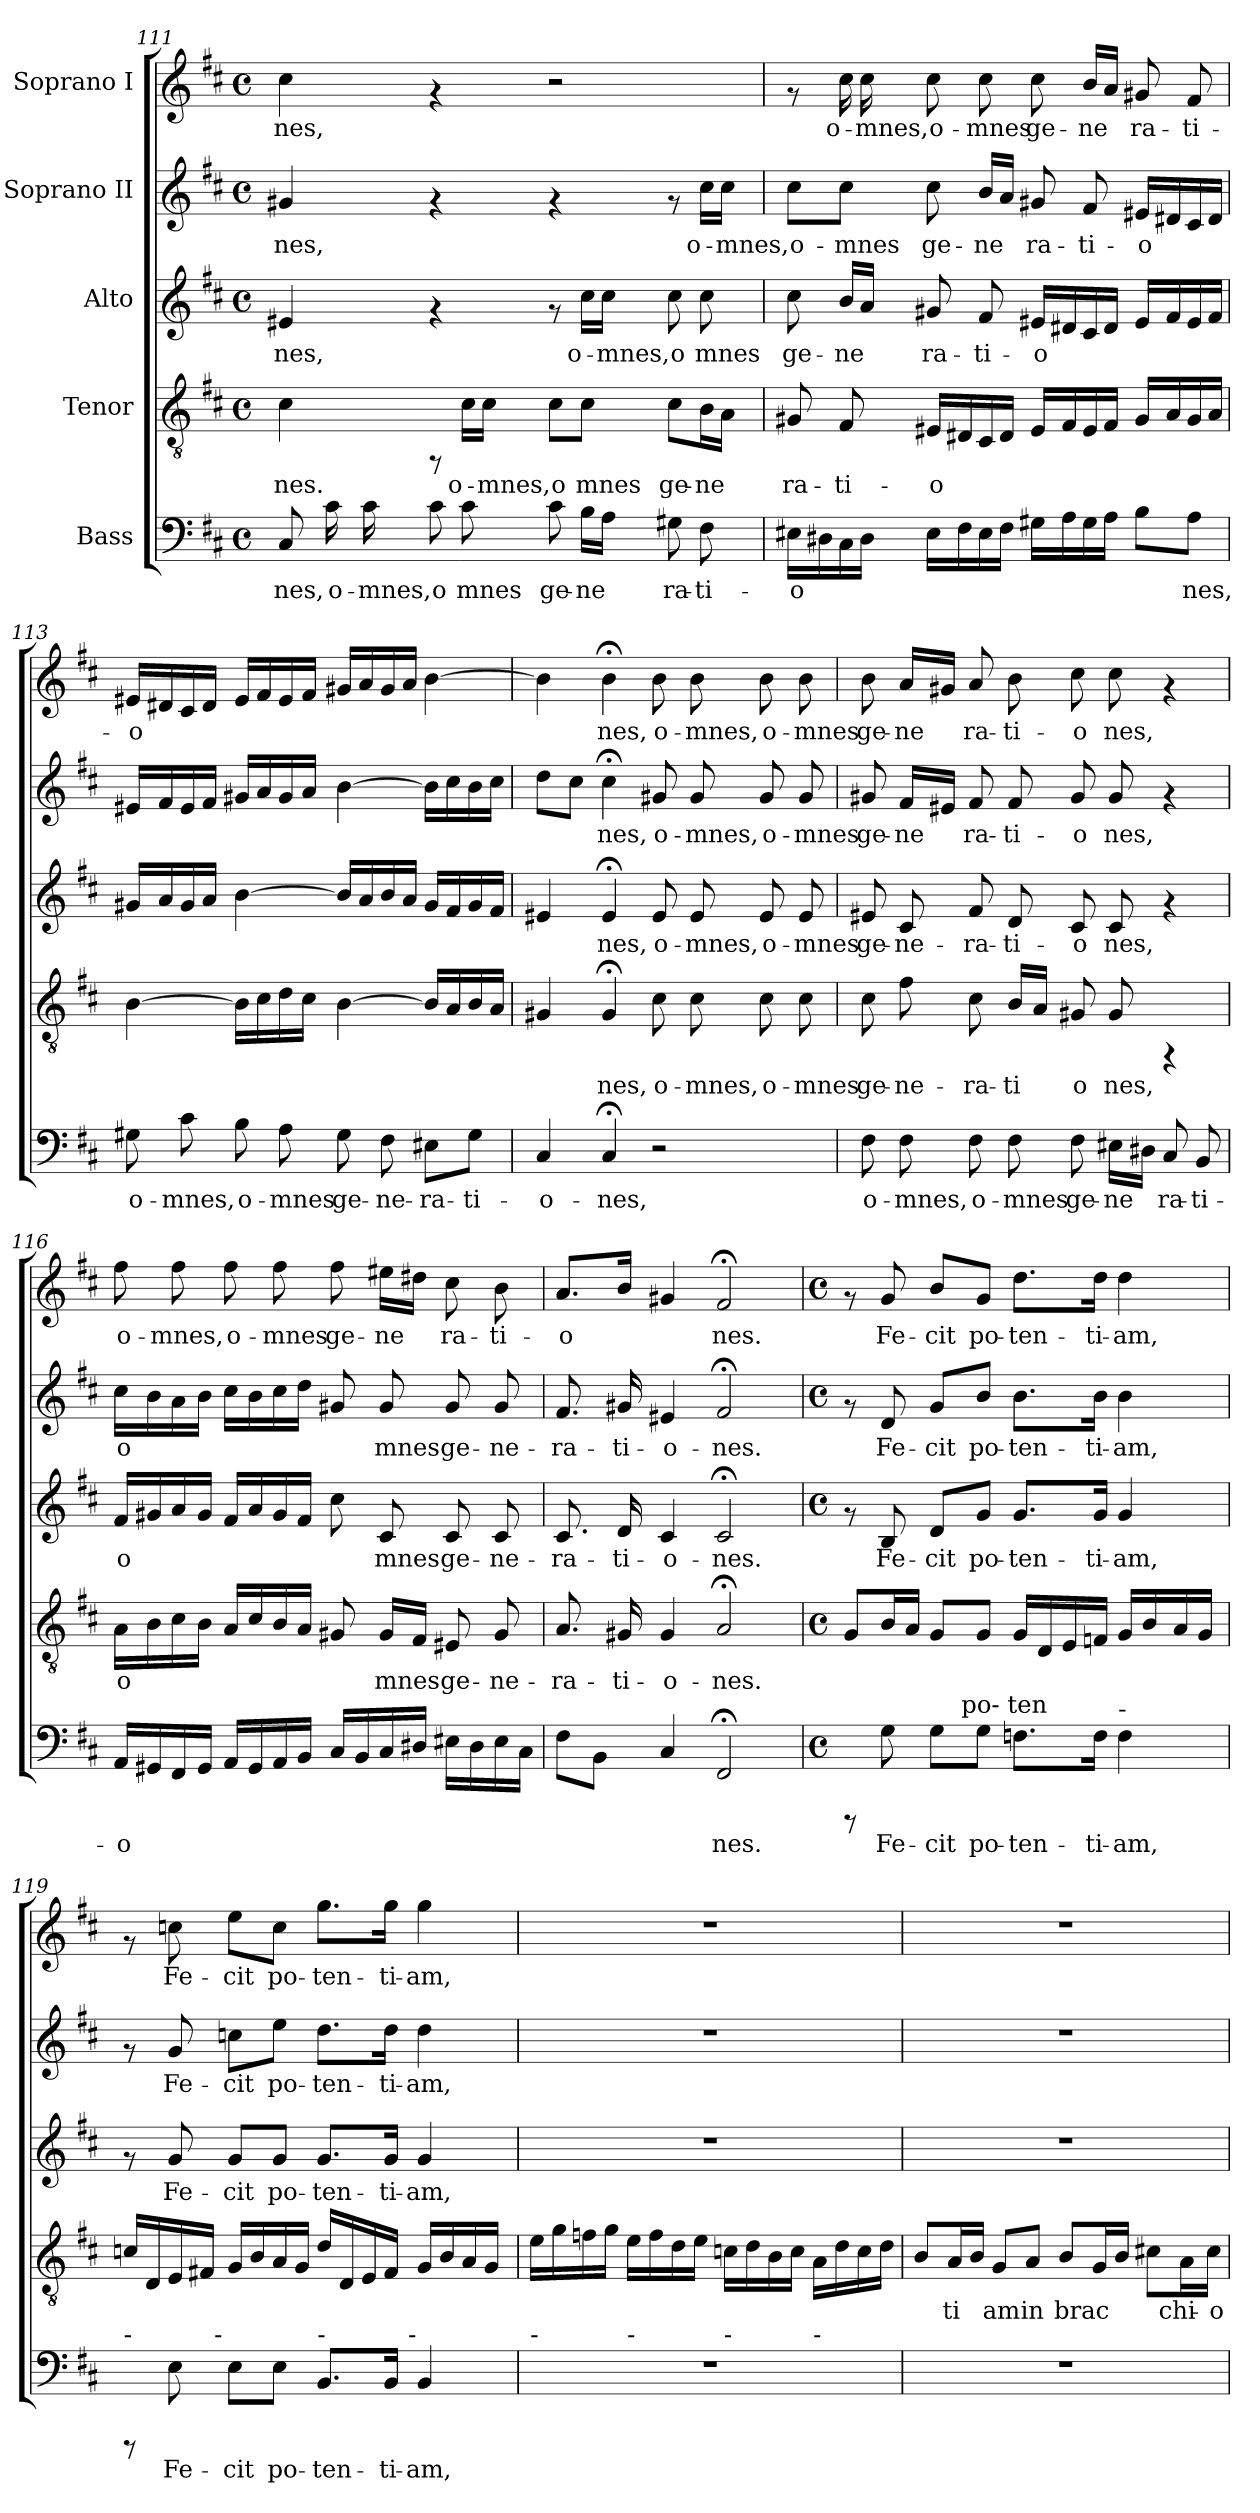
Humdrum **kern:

**kern	**text	**kern	**text	**kern	**text	**kern	**text	**kern	**text
*part5	*part5	*part4	*part4	*part3	*part3	*part2	*part2	*part1	*part1
*staff5	*staff5	*staff4	*staff4	*staff3	*staff3	*staff2	*staff2	*staff1	*staff1
*I"Bass	*	*I"Tenor	*	*I"Alto	*	*I"Soprano II	*	*I"Soprano I	*
!!LO:PB:g=z
*clefF4	*	*clefGv2	*	*clefG2	*	*clefG2	*	*clefG2	*
*k[f#c#]	*	*k[f#c#]	*	*k[f#c#]	*	*k[f#c#]	*	*k[f#c#]	*
*D:	*	*D:	*	*D:	*	*D:	*	*D:	*
*M4/4	*	*M4/4	*	*M4/4	*	*M4/4	*	*M4/4	*
*met(c)	*	*met(c)	*	*met(c)	*	*met(c)	*	*met(c)	*
=111	=111	=111	=111	=111	=111	=111	=111	=111	=111
!	!LO:LY:b	!	!LO:LY:b	!	!LO:LY:b	!	!LO:LY:b	!	!LO:LY:b
8C#/	-nes,	4c#\	-nes.	4e#X/	-nes,	4g#X/	-nes,	4cc#\	-nes,
!	!LO:LY:b	!	!	!	!	!	!	!	!
16c#\	o-	.	.	.	.	.	.	.	.
!	!LO:LY:b	!	!	!	!	!	!	!	!
16c#\	-mnes,	.	.	.	.	.	.	.	.
!	!LO:LY:b	!	!	!	!	!	!	!	!
8c#\	o	8rFF	.	4rf	.	4rf	.	4rf	.
!	!LO:LY:b	!	!LO:LY:b	!	!	!	!	!	!
8c#\	mnes	16c#\L	o-	.	.	.	.	.	.
!	!	!	!LO:LY:b	!	!	!	!	!	!
.	.	16c#\J	-mnes,	.	.	.	.	.	.
!	!LO:LY:b	!	!LO:LY:b	!	!	!	!	!	!
8c#\	ge-	8c#\L	o	8rf	.	4rf	.	2r	.
!	!LO:LY:b	!	!LO:LY:b	!	!LO:LY:b	!	!	!	!
16B\L	-ne-	8c#\J	mnes	16cc#\L	o-	.	.	.	.
!	!LO:LY:b	!	!	!	!LO:LY:b	!	!	!	!
16A\J	--	.	.	16cc#\J	-mnes,	.	.	.	.
!	!LO:LY:b	!	!LO:LY:b	!	!LO:LY:b	!	!	!	!
8G#X\	-ra-	8c#\L	ge-	8cc#\	o	8rf	.	.	.
!	!LO:LY:b	!	!LO:LY:b	!	!LO:LY:b	!	!LO:LY:b	!	!
8F#\	-ti-	16B\	-ne-	8cc#\	mnes	16cc#\L	o-	.	.
!	!	!	!LO:LY:b	!	!	!	!LO:LY:b	!	!
.	.	16A\J	--	.	.	16cc#\J	-mnes,	.	.
=112	=112	=112	=112	=112	=112	=112	=112	=112	=112
!	!LO:LY:b	!	!LO:LY:b	!	!LO:LY:b	!	!LO:LY:b	!	!
16E#X\L	-o-	8G#X/	-ra-	8cc#\	ge-	8cc#\L	o-	8rf	.
!	!LO:LY:b	!	!	!	!	!	!	!	!
16D#X\	--	.	.	.	.	.	.	.	.
!	!LO:LY:b	!	!LO:LY:b	!	!LO:LY:b	!	!LO:LY:b	!	!LO:LY:b
16C#\	--	8F#/	-ti-	16b/L	-ne-	8cc#\J	-mnes	16cc#\	o-
!	!LO:LY:b	!	!	!	!LO:LY:b	!	!	!	!LO:LY:b
16D#\J	--	.	.	16a/J	--	.	.	16cc#\	-mnes,
!	!LO:LY:b	!	!LO:LY:b	!	!LO:LY:b	!	!LO:LY:b	!	!LO:LY:b
16E#\L	--	16E#X/L	-o-	8g#X/	-ra-	8cc#\	ge-	8cc#\	o-
!	!LO:LY:b	!	!LO:LY:b	!	!	!	!	!	!
16F#\	--	16D#X/	--	.	.	.	.	.	.
!	!LO:LY:b	!	!LO:LY:b	!	!LO:LY:b	!	!LO:LY:b	!	!LO:LY:b
16E#\	--	16C#/	--	8f#/	-ti-	16b/L	-ne-	8cc#\	-mnes
!	!LO:LY:b	!	!LO:LY:b	!	!	!	!LO:LY:b	!	!
16F#\J	--	16D#/J	--	.	.	16a/J	--	.	.
!	!LO:LY:b	!	!LO:LY:b	!	!LO:LY:b	!	!LO:LY:b	!	!LO:LY:b
16G#X\L	--	16E#/L	--	16e#X/L	-o-	8g#X/	-ra-	8cc#\	ge-
!	!LO:LY:b	!	!LO:LY:b	!	!LO:LY:b	!	!	!	!
16A\	--	16F#/	--	16d#X/	--	.	.	.	.
!	!LO:LY:b	!	!LO:LY:b	!	!LO:LY:b	!	!LO:LY:b	!	!LO:LY:b
16G#\	--	16E#/	--	16c#/	--	8f#/	-ti-	16b/L	-ne-
!	!LO:LY:b	!	!LO:LY:b	!	!LO:LY:b	!	!	!	!LO:LY:b
16A\J	--	16F#/J	--	16d#/J	--	.	.	16a/J	--
!	!LO:LY:b	!	!LO:LY:b	!	!LO:LY:b	!	!LO:LY:b	!	!LO:LY:b
8B\L	--	16G#/L	--	16e#/L	--	16e#X/L	-o-	8g#X/	-ra-
!	!	!	!LO:LY:b	!	!LO:LY:b	!	!LO:LY:b	!	!
.	.	16A/	--	16f#/	--	16d#X/	--	.	.
!	!LO:LY:b	!	!LO:LY:b	!	!LO:LY:b	!	!LO:LY:b	!	!LO:LY:b
8A\J	-nes,	16G#/	--	16e#/	--	16c#/	--	8f#/	-ti-
!	!	!	!LO:LY:b	!	!LO:LY:b	!	!LO:LY:b	!	!
.	.	16A/J	--	16f#/J	--	16d#/J	--	.	.
!!LO:PB:g=z
=113	=113	=113	=113	=113	=113	=113	=113	=113	=113
!	!LO:LY:b	!	!LO:LY:b	!	!LO:LY:b	!	!LO:LY:b	!	!LO:LY:b
8G#X\	o-	[>4B\	--	16g#X/L	--	16e#X/L	--	16e#X/L	-o-
!	!	!	!	!	!LO:LY:b	!	!LO:LY:b	!	!LO:LY:b
.	.	.	.	16a/	--	16f#/	--	16d#X/	--
!	!LO:LY:b	!	!	!	!LO:LY:b	!	!LO:LY:b	!	!LO:LY:b
8c#\	-mnes,	.	.	16g#/	--	16e#/	--	16c#/	--
!	!	!	!	!	!LO:LY:b	!	!LO:LY:b	!	!LO:LY:b
.	.	.	.	16a/J	--	16f#/J	--	16d#/J	--
!	!LO:LY:b	!	!LO:LY:b	!	!LO:LY:b	!	!LO:LY:b	!	!LO:LY:b
8B\	o-	16B\L]	--	[>4b\	--	16g#X/L	--	16e#/L	--
!	!	!	!LO:LY:b	!	!	!	!LO:LY:b	!	!LO:LY:b
.	.	16c#\	--	.	.	16a/	--	16f#/	--
!	!LO:LY:b	!	!LO:LY:b	!	!	!	!LO:LY:b	!	!LO:LY:b
8A\	-mnes	16d\	--	.	.	16g#/	--	16e#/	--
!	!	!	!LO:LY:b	!	!	!	!LO:LY:b	!	!LO:LY:b
.	.	16c#\J	--	.	.	16a/J	--	16f#/J	--
!	!LO:LY:b	!	!LO:LY:b	!	!LO:LY:b	!	!LO:LY:b	!	!LO:LY:b
8G#\	ge-	[>4B\	--	16b/L]	--	[>4b\	--	16g#X/L	--
!	!	!	!	!	!LO:LY:b	!	!	!	!LO:LY:b
.	.	.	.	16a/	--	.	.	16a/	--
!	!LO:LY:b	!	!	!	!LO:LY:b	!	!	!	!LO:LY:b
8F#\	-ne-	.	.	16b/	--	.	.	16g#/	--
!	!	!	!	!	!LO:LY:b	!	!	!	!LO:LY:b
.	.	.	.	16a/J	--	.	.	16a/J	--
!	!LO:LY:b	!	!LO:LY:b	!	!LO:LY:b	!	!LO:LY:b	!	!LO:LY:b
8E#X\L	-ra-	16B/L]	--	16g#/L	--	16b\L]	--	[>4b\	--
!	!	!	!LO:LY:b	!	!LO:LY:b	!	!LO:LY:b	!	!
.	.	16A/	--	16f#/	--	16cc#\	--	.	.
!	!LO:LY:b	!	!LO:LY:b	!	!LO:LY:b	!	!LO:LY:b	!	!
8G#\J	-ti-	16B/	--	16g#/	--	16b\	--	.	.
!	!	!	!LO:LY:b	!	!LO:LY:b	!	!LO:LY:b	!	!
.	.	16A/J	--	16f#/J	--	16cc#\J	--	.	.
=114	=114	=114	=114	=114	=114	=114	=114	=114	=114
!	!LO:LY:b	!	!LO:LY:b	!	!LO:LY:b	!	!LO:LY:b	!	!LO:LY:b
4C#/	-o-	4G#X/	--	4e#X/	--	8dd\L	--	4b\]	--
!	!	!	!	!	!	!	!LO:LY:b	!	!
.	.	.	.	.	.	8cc#\J	--	.	.
!	!LO:LY:b	!	!LO:LY:b	!	!LO:LY:b	!	!LO:LY:b	!	!LO:LY:b
4C#;</	-nes,	4G#;</	-nes,	4e#;</	-nes,	4cc#;<\	-nes,	4b;<\	-nes,
!	!	!	!LO:LY:b	!	!LO:LY:b	!	!LO:LY:b	!	!LO:LY:b
2r	.	8c#\	o-	8e#/	o-	8g#X/	o-	8b\	o-
!	!	!	!LO:LY:b	!	!LO:LY:b	!	!LO:LY:b	!	!LO:LY:b
.	.	8c#\	-mnes,	8e#/	-mnes,	8g#/	-mnes,	8b\	-mnes,
!	!	!	!LO:LY:b	!	!LO:LY:b	!	!LO:LY:b	!	!LO:LY:b
.	.	8c#\	o-	8e#/	o-	8g#/	o-	8b\	o-
!	!	!	!LO:LY:b	!	!LO:LY:b	!	!LO:LY:b	!	!LO:LY:b
.	.	8c#\	-mnes	8e#/	-mnes	8g#/	-mnes	8b\	-mnes
!!LO:PB:g=z
=115	=115	=115	=115	=115	=115	=115	=115	=115	=115
!	!LO:LY:b	!	!LO:LY:b	!	!LO:LY:b	!	!LO:LY:b	!	!LO:LY:b
8F#\	o-	8c#\	ge-	8e#X/	ge-	8g#X/	ge-	8b\	ge-
!	!LO:LY:b	!	!LO:LY:b	!	!LO:LY:b	!	!LO:LY:b	!	!LO:LY:b
8F#\	-mnes,	8f#\	-ne-	8c#/	-ne-	16f#/L	-ne-	16a/L	-ne-
!	!	!	!	!	!	!	!LO:LY:b	!	!LO:LY:b
.	.	.	.	.	.	16e#X/J	--	16g#X/J	--
!	!LO:LY:b	!	!LO:LY:b	!	!LO:LY:b	!	!LO:LY:b	!	!LO:LY:b
8F#\	o-	8c#\	-ra-	8f#/	-ra-	8f#/	-ra-	8a/	-ra-
!	!LO:LY:b	!	!LO:LY:b	!	!LO:LY:b	!	!LO:LY:b	!	!LO:LY:b
8F#\	-mnes	16B/L	-ti-	8d/	-ti-	8f#/	-ti-	8b\	-ti-
!	!	!	!LO:LY:b	!	!	!	!	!	!
.	.	16A/J	--	.	.	.	.	.	.
!	!LO:LY:b	!	!LO:LY:b	!	!LO:LY:b	!	!LO:LY:b	!	!LO:LY:b
8F#\	ge-	8G#X/	-o	8c#/	-o	8g#/	-o	8cc#\	-o
!	!LO:LY:b	!	!LO:LY:b	!	!LO:LY:b	!	!LO:LY:b	!	!LO:LY:b
16E#X\L	-ne-	8G#/	nes,	8c#/	nes,	8g#/	nes,	8cc#\	nes,
!	!LO:LY:b	!	!	!	!	!	!	!	!
16D#X\J	--	.	.	.	.	.	.	.	.
!	!LO:LY:b	!	!	!	!	!	!	!	!
8C#/	-ra-	4rFF	.	4rf	.	4rf	.	4rf	.
!	!LO:LY:b	!	!	!	!	!	!	!	!
8BB/	-ti-	.	.	.	.	.	.	.	.
=116	=116	=116	=116	=116	=116	=116	=116	=116	=116
!	!LO:LY:b	!	!LO:LY:b	!	!LO:LY:b	!	!LO:LY:b	!	!LO:LY:b
16AA/L	-o-	16A\L	o-	16f#/L	o-	16cc#\L	o-	8ff#\	o-
!	!LO:LY:b	!	!LO:LY:b	!	!LO:LY:b	!	!LO:LY:b	!	!
16GG#X/	--	16B\	--	16g#X/	--	16b\	--	.	.
!	!LO:LY:b	!	!LO:LY:b	!	!LO:LY:b	!	!LO:LY:b	!	!LO:LY:b
16FF#/	--	16c#\	--	16a/	--	16a\	--	8ff#\	-mnes,
!	!LO:LY:b	!	!LO:LY:b	!	!LO:LY:b	!	!LO:LY:b	!	!
16GG#/J	--	16B\J	--	16g#/J	--	16b\J	--	.	.
!	!LO:LY:b	!	!LO:LY:b	!	!LO:LY:b	!	!LO:LY:b	!	!LO:LY:b
16AA/L	--	16A/L	--	16f#/L	--	16cc#\L	--	8ff#\	o-
!	!LO:LY:b	!	!LO:LY:b	!	!LO:LY:b	!	!LO:LY:b	!	!
16GG#/	--	16c#/	--	16a/	--	16b\	--	.	.
!	!LO:LY:b	!	!LO:LY:b	!	!LO:LY:b	!	!LO:LY:b	!	!LO:LY:b
16AA/	--	16B/	--	16g#/	--	16cc#\	--	8ff#\	-mnes
!	!LO:LY:b	!	!LO:LY:b	!	!LO:LY:b	!	!LO:LY:b	!	!
16BB/J	--	16A/J	--	16f#/J	--	16dd\J	--	.	.
!	!LO:LY:b	!	!LO:LY:b	!	!LO:LY:b	!	!LO:LY:b	!	!LO:LY:b
16C#/L	--	8G#X/	--	8cc#\	--	8g#X/	--	8ff#\	ge-
!	!LO:LY:b	!	!	!	!	!	!	!	!
16BB/	--	.	.	.	.	.	.	.	.
!	!LO:LY:b	!	!LO:LY:b	!	!LO:LY:b	!	!LO:LY:b	!	!LO:LY:b
16C#/	--	16G#/L	-mnes	8c#/	-mnes	8g#/	-mnes	16ee#X\L	-ne-
!	!LO:LY:b	!	!LO:LY:b	!	!	!	!	!	!LO:LY:b
16D#X/J	--	16F#/J	.	.	.	.	.	16dd#X\J	--
!	!LO:LY:b	!	!LO:LY:b	!	!LO:LY:b	!	!LO:LY:b	!	!LO:LY:b
16E#X\L	--	8E#X/	ge-	8c#/	ge-	8g#/	ge-	8cc#\	-ra-
!	!LO:LY:b	!	!	!	!	!	!	!	!
16D#\	--	.	.	.	.	.	.	.	.
!	!LO:LY:b	!	!LO:LY:b	!	!LO:LY:b	!	!LO:LY:b	!	!LO:LY:b
16E#\	--	8G#/	-ne-	8c#/	-ne-	8g#/	-ne-	8b\	-ti-
!	!LO:LY:b	!	!	!	!	!	!	!	!
16C#\J	--	.	.	.	.	.	.	.	.
=117	=117	=117	=117	=117	=117	=117	=117	=117	=117
!	!LO:LY:b	!	!LO:LY:b	!	!LO:LY:b	!	!LO:LY:b	!	!LO:LY:b
8F#\L	--	8.A/	-ra-	8.c#/	-ra-	8.f#/	-ra-	8.a/L	-o-
!	!LO:LY:b	!	!	!	!	!	!	!	!
8BB\J	--	.	.	.	.	.	.	.	.
!	!	!	!LO:LY:b	!	!LO:LY:b	!	!LO:LY:b	!	!LO:LY:b
.	.	16G#X/	-ti-	16d/	-ti-	16g#X/	-ti-	16b/J	--
!	!LO:LY:b	!	!LO:LY:b	!	!LO:LY:b	!	!LO:LY:b	!	!LO:LY:b
4C#/	--	4G#/	-o-	4c#/	-o-	4e#X/	-o-	4g#X/	--
!	!LO:LY:b	!	!LO:LY:b	!	!LO:LY:b	!	!LO:LY:b	!	!LO:LY:b
2FF#;</	-nes.	2A;</	-nes.	2c#;</	-nes.	2f#;</	-nes.	2f#;</	-nes.
!!LO:PB:g=z
=118!	=118!	=118!	=118!	=118!	=118!	=118!	=118!	=118!	=118!
*M4/4	*	*M4/4	*	*M4/4	*	*M4/4	*	*M4/4	*
*met(c)	*	*met(c)	*	*met(c)	*	*met(c)	*	*met(c)	*
!LO:TX:a:t=Fe cit	!	!	!	!	!	!	!	!	!
!	!	!	!LO:LY:b	!	!	!	!	!	!
*^	*	*	*	*	*	*	*	*	*
8rCCC	4ryy	.	8G/L	.	8rf	.	8rf	.	8rf	.
!	!	!LO:LY:b	!	!LO:LY:b	!	!LO:LY:b	!	!LO:LY:b	!	!LO:LY:b
8G\	.	Fe-	16B/	.	8B/	Fe-	8d/	Fe-	8g/	Fe-
!	!	!	!	!LO:LY:b	!	!	!	!	!	!
.	.	.	16A/J	.	.	.	.	.	.	.
!	!	!LO:LY:b	!	!LO:LY:b	!	!LO:LY:b	!	!LO:LY:b	!	!LO:LY:b
8G\L	16.ryy	-cit	8G/L	.	8d/L	-cit	8g/L	-cit	8b/L	-cit
!	!LO:TX:a:t=po- ten	!	!	!	!	!	!	!	!	!
.	2ryy	.	.	.	.	.	.	.	.	.
!	!	!LO:LY:b	!	!LO:LY:b	!	!LO:LY:b	!	!LO:LY:b	!	!LO:LY:b
8G\J	.	po-	8G/J	.	8g/J	po-	8b/J	po-	8g/J	po-
!	!	!LO:LY:b	!	!LO:LY:b	!	!LO:LY:b	!	!LO:LY:b	!	!LO:LY:b
8.Fn\L	.	-ten-	16G/L	.	8.g/L	-ten-	8.b\L	-ten-	8.dd\L	-ten-
!	!	!	!	!LO:LY:b	!	!	!	!	!	!
.	.	.	16D/	.	.	.	.	.	.	.
!	!	!	!	!LO:LY:b	!	!	!	!	!	!
.	.	.	16E/	.	.	.	.	.	.	.
!	!	!LO:LY:b	!	!LO:LY:b	!	!LO:LY:b	!	!LO:LY:b	!	!LO:LY:b
16F\J	.	-ti-	16Fn/J	.	16g/J	-ti-	16b\J	-ti-	16dd\J	-ti-
!LO:TX:a:t=-	!	!	!	!	!	!	!	!	!	!
!	!	!LO:LY:b	!	!LO:LY:b	!	!LO:LY:b	!	!LO:LY:b	!	!LO:LY:b
4F\	.	-am,	16G/L	.	4g/	-am,	4b\	-am,	4dd\	-am,
!	!	!	!	!LO:LY:b	!	!	!	!	!	!
.	.	.	16B/	.	.	.	.	.	.	.
.	8ryy	.	.	.	.	.	.	.	.	.
!	!	!	!	!LO:LY:b	!	!	!	!	!	!
.	.	.	16A/	.	.	.	.	.	.	.
!	!	!	!	!LO:LY:b	!	!	!	!	!	!
.	.	.	16G/J	.	.	.	.	.	.	.
.	32ryy	.	.	.	.	.	.	.	.	.
=119	=119	=119	=119	=119	=119	=119	=119	=119	=119	=119
!LO:TX:a:t=-	!	!	!	!	!	!	!	!	!	!
!	!	!	!	!LO:LY:b	!	!	!	!	!	!
*	*^	*	*	*	*	*	*	*	*	*
8rCCC	8..ryy	2ryy	.	16cn/L	.	8rf	.	8rf	.	8rf	.
!	!	!	!	!	!LO:LY:b	!	!	!	!	!	!
.	.	.	.	16D/	.	.	.	.	.	.	.
!	!	!	!LO:LY:b	!	!LO:LY:b	!	!LO:LY:b	!	!LO:LY:b	!	!LO:LY:b
8E\	.	.	Fe-	16E/	.	8g/	Fe-	8g/	Fe-	8ccn\	Fe-
!	!	!	!	!	!LO:LY:b	!	!	!	!	!	!
.	.	.	.	16F#X/J	.	.	.	.	.	.	.
!	!LO:TX:a:t=-	!	!	!	!	!	!	!	!	!	!
.	2ryy	.	.	.	.	.	.	.	.	.	.
!	!	!	!LO:LY:b	!	!LO:LY:b	!	!LO:LY:b	!	!LO:LY:b	!	!LO:LY:b
8E\L	.	.	-cit	16G/L	.	8g/L	-cit	8ccn\L	-cit	8ee\L	-cit
!	!	!	!	!	!LO:LY:b	!	!	!	!	!	!
.	.	.	.	16B/	.	.	.	.	.	.	.
!	!	!	!LO:LY:b	!	!LO:LY:b	!	!LO:LY:b	!	!LO:LY:b	!	!LO:LY:b
8E\J	.	.	po-	16A/	.	8g/J	po-	8ee\J	po-	8cc\J	po-
!	!	!	!	!	!LO:LY:b	!	!	!	!	!	!
.	.	.	.	16G/J	.	.	.	.	.	.	.
!LO:TX:a:t=-	!	!	!	!	!	!	!	!	!	!	!
!	!	!	!LO:LY:b	!	!LO:LY:b	!	!LO:LY:b	!	!LO:LY:b	!	!LO:LY:b
8.BB/L	.	8...ryy	-ten-	16d/L	.	8.g/L	-ten-	8.dd\L	-ten-	8.gg\L	-ten-
!	!	!	!	!	!LO:LY:b	!	!	!	!	!	!
.	.	.	.	16D/	.	.	.	.	.	.	.
!	!	!	!	!	!LO:LY:b	!	!	!	!	!	!
.	.	.	.	16E/	.	.	.	.	.	.	.
!	!	!	!LO:LY:b	!	!LO:LY:b	!	!LO:LY:b	!	!LO:LY:b	!	!LO:LY:b
16BB/J	.	.	-ti-	16F#/J	.	16g/J	-ti-	16dd\J	-ti-	16gg\J	-ti-
.	4ryy	.	.	.	.	.	.	.	.	.	.
!	!	!LO:TX:a:t=-	!	!	!	!	!	!	!	!	!
.	.	4ryy	.	.	.	.	.	.	.	.	.
!	!	!	!LO:LY:b	!	!LO:LY:b	!	!LO:LY:b	!	!LO:LY:b	!	!LO:LY:b
4BB/	.	.	-am,	16G/L	.	4g/	-am,	4dd\	-am,	4gg\	-am,
!	!	!	!	!	!LO:LY:b	!	!	!	!	!	!
.	.	.	.	16B/	.	.	.	.	.	.	.
!	!	!	!	!	!LO:LY:b	!	!	!	!	!	!
.	.	.	.	16A/	.	.	.	.	.	.	.
!	!	!	!	!	!LO:LY:b	!	!	!	!	!	!
.	.	.	.	16G/J	.	.	.	.	.	.	.
.	32ryy	.	.	.	.	.	.	.	.	.	.
.	.	64ryy	.	.	.	.	.	.	.	.	.
=120	=120	=120	=120	=120	=120	=120	=120	=120	=120	=120	=120
!LO:TX:a:t=-	!	!	!	!	!	!	!	!	!	!	!
!	!	!	!	!	!LO:LY:b	!	!	!	!	!	!
*	*	*^	*	*	*	*	*	*	*	*	*
1r	4ryy	2ryy	2.ryy	.	16e\L	.	1r	.	1r	.	1r	.
!	!	!	!	!	!	!LO:LY:b	!	!	!	!	!	!
.	.	.	.	.	16g\	.	.	.	.	.	.	.
!	!	!	!	!	!	!LO:LY:b	!	!	!	!	!	!
.	.	.	.	.	16fn\	.	.	.	.	.	.	.
!	!	!	!	!	!	!LO:LY:b	!	!	!	!	!	!
.	.	.	.	.	16g\J	.	.	.	.	.	.	.
!	!LO:TX:a:t=-	!	!	!	!	!	!	!	!	!	!	!
!	!	!	!	!	!	!LO:LY:b	!	!	!	!	!	!
.	2.ryy	.	.	.	16e\L	.	.	.	.	.	.	.
!	!	!	!	!	!	!LO:LY:b	!	!	!	!	!	!
.	.	.	.	.	16f\	.	.	.	.	.	.	.
!	!	!	!	!	!	!LO:LY:b	!	!	!	!	!	!
.	.	.	.	.	16d\	.	.	.	.	.	.	.
!	!	!	!	!	!	!LO:LY:b	!	!	!	!	!	!
.	.	.	.	.	16e\J	.	.	.	.	.	.	.
!	!	!LO:TX:a:t=-	!	!	!	!	!	!	!	!	!	!
!	!	!	!	!	!	!LO:LY:b	!	!	!	!	!	!
.	.	2ryy	.	.	16cn\L	.	.	.	.	.	.	.
!	!	!	!	!	!	!LO:LY:b	!	!	!	!	!	!
.	.	.	.	.	16d\	.	.	.	.	.	.	.
!	!	!	!	!	!	!LO:LY:b	!	!	!	!	!	!
.	.	.	.	.	16B\	.	.	.	.	.	.	.
!	!	!	!	!	!	!LO:LY:b	!	!	!	!	!	!
.	.	.	.	.	16c\J	.	.	.	.	.	.	.
!	!	!	!LO:TX:a:t=-	!	!	!	!	!	!	!	!	!
!	!	!	!	!	!	!LO:LY:b	!	!	!	!	!	!
.	.	.	4ryy	.	16A\L	.	.	.	.	.	.	.
!	!	!	!	!	!	!LO:LY:b	!	!	!	!	!	!
.	.	.	.	.	16d\	.	.	.	.	.	.	.
!	!	!	!	!	!	!LO:LY:b	!	!	!	!	!	!
.	.	.	.	.	16c\	.	.	.	.	.	.	.
!	!	!	!	!	!	!LO:LY:b	!	!	!	!	!	!
.	.	.	.	.	16d\J	.	.	.	.	.	.	.
!!LO:PB:g=z
=121	=121	=121	=121	=121	=121	=121	=121	=121	=121	=121	=121	=121
!	!	!	!	!	!	!LO:LY:b	!	!	!	!	!	!
*v	*v	*v	*v	*	*	*	*	*	*	*	*	*
1r	.	8B/L	.	1r	.	1r	.	1r	.
!	!	!	!LO:LY:b	!	!	!	!	!	!
.	.	16A/	ti-	.	.	.	.	.	.
!	!	!	!LO:LY:b	!	!	!	!	!	!
.	.	16B/J	--	.	.	.	.	.	.
!	!	!	!LO:LY:b	!	!	!	!	!	!
.	.	8G/L	-am	.	.	.	.	.	.
!	!	!	!LO:LY:b	!	!	!	!	!	!
.	.	8A/J	in	.	.	.	.	.	.
!	!	!	!LO:LY:b	!	!	!	!	!	!
.	.	8B/L	brac-	.	.	.	.	.	.
!	!	!	!LO:LY:b	!	!	!	!	!	!
.	.	16G/	--	.	.	.	.	.	.
!	!	!	!LO:LY:b	!	!	!	!	!	!
.	.	16B/J	--	.	.	.	.	.	.
!	!	!	!LO:LY:b	!	!	!	!	!	!
.	.	8c#X\L	--	.	.	.	.	.	.
!	!	!	!LO:LY:b	!	!	!	!	!	!
.	.	16A\	-chi-	.	.	.	.	.	.
!	!	!	!LO:LY:b	!	!	!	!	!	!
.	.	16c#\J	-o	.	.	.	.	.	.
=	=	=	=	=	=	=	=	=	=
*-	*-	*-	*-	*-	*-	*-	*-	*-	*-
